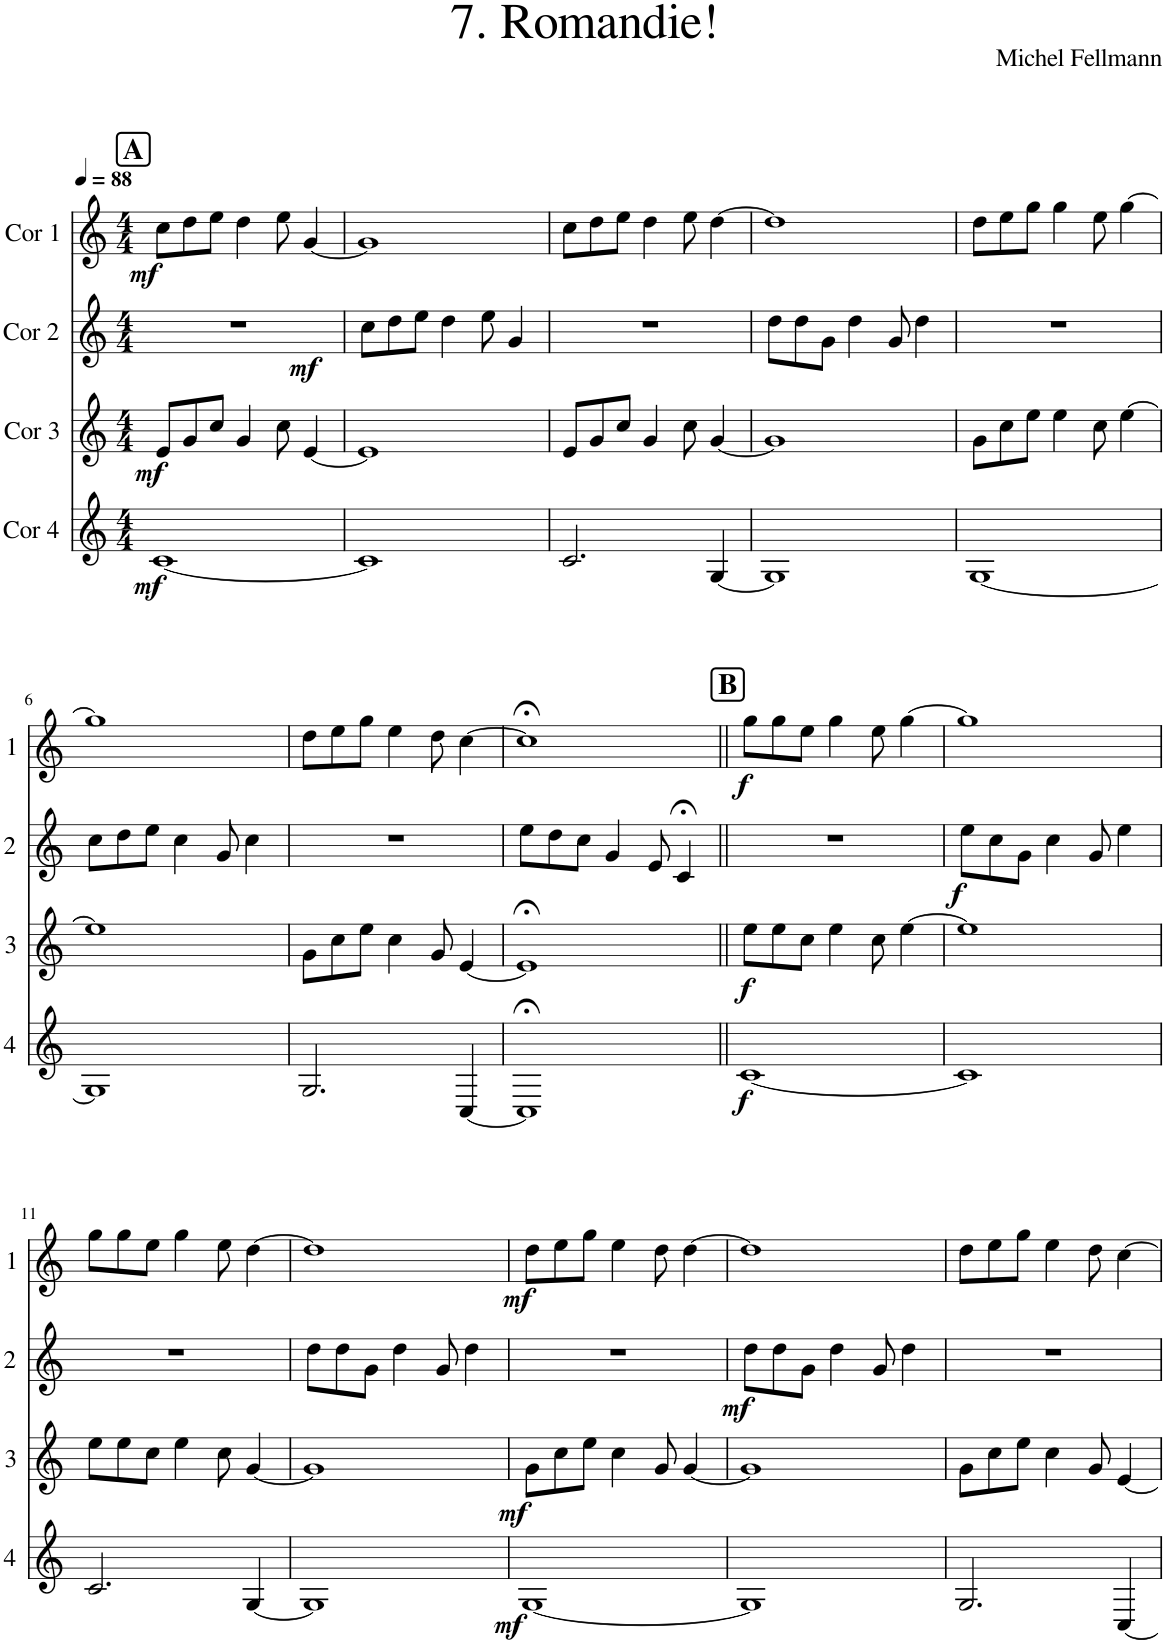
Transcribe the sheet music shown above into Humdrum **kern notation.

**kern	**dynam	**kern	**dynam	**kern	**dynam	**kern	**dynam
*part4	*part4	*part3	*part3	*part2	*part2	*part1	*part1
*staff4	*staff4	*staff3	*staff3	*staff2	*staff2	*staff1	*staff1
*I"Cor 4	*	*I"Cor 3	*	*I"Cor 2	*	*I"Cor 1	*
*clefG2	*	*clefG2	*	*clefG2	*	*clefG2	*
*Trd4c7	*	*Trd4c7	*	*Trd4c7	*	*Trd4c7	*
*k[]	*	*k[]	*	*k[]	*	*k[]	*
*M4/4	*	*M4/4	*	*M4/4	*	*M4/4	*
*MM88	*	*MM88	*	*MM88	*	*MM88	*
!!LO:REH:place=s1:a:B:cj:fs=14:t=A
=1	=1	=1	=1	=1	=1	=1	=1
!	!LO:DY:b	!	!LO:DY:b	!	!LO:DY:b	!	!LO:DY:b
[1c	mf	8e/L	mf	1r	mf	8cc\L	mf
.	.	8g/	.	.	.	8dd\	.
.	.	8cc/J	.	.	.	8ee\J	.
.	.	4g/	.	.	.	4dd\	.
.	.	8cc\	.	.	.	8ee\	.
.	.	[4e/	.	.	.	[4g/	.
=2	=2	=2	=2	=2	=2	=2	=2
1c]	.	1e]	.	8cc\L	.	1g]	.
.	.	.	.	8dd\	.	.	.
.	.	.	.	8ee\J	.	.	.
.	.	.	.	4dd\	.	.	.
.	.	.	.	8ee\	.	.	.
.	.	.	.	4g/	.	.	.
=3	=3	=3	=3	=3	=3	=3	=3
2.c/	.	8e/L	.	1r	.	8cc\L	.
.	.	8g/	.	.	.	8dd\	.
.	.	8cc/J	.	.	.	8ee\J	.
.	.	4g/	.	.	.	4dd\	.
.	.	8cc\	.	.	.	8ee\	.
[4G/	.	[4g/	.	.	.	[4dd\	.
=4	=4	=4	=4	=4	=4	=4	=4
1G]	.	1g]	.	8dd\L	.	1dd]	.
.	.	.	.	8dd\	.	.	.
.	.	.	.	8g\J	.	.	.
.	.	.	.	4dd\	.	.	.
.	.	.	.	8g/	.	.	.
.	.	.	.	4dd\	.	.	.
=5	=5	=5	=5	=5	=5	=5	=5
[1G	.	8g\L	.	1r	.	8dd\L	.
.	.	8cc\	.	.	.	8ee\	.
.	.	8ee\J	.	.	.	8gg\J	.
.	.	4ee\	.	.	.	4gg\	.
.	.	8cc\	.	.	.	8ee\	.
.	.	[4ee\	.	.	.	[4gg\	.
!!LO:LB:g=z
=6	=6	=6	=6	=6	=6	=6	=6
1G]	.	1ee]	.	8cc\L	.	1gg]	.
.	.	.	.	8dd\	.	.	.
.	.	.	.	8ee\J	.	.	.
.	.	.	.	4cc\	.	.	.
.	.	.	.	8g/	.	.	.
.	.	.	.	4cc\	.	.	.
=7	=7	=7	=7	=7	=7	=7	=7
2.G/	.	8g\L	.	1r	.	8dd\L	.
.	.	8cc\	.	.	.	8ee\	.
.	.	8ee\J	.	.	.	8gg\J	.
.	.	4cc\	.	.	.	4ee\	.
.	.	8g/	.	.	.	8dd\	.
[4C/	.	[4e/	.	.	.	[4cc\	.
=8	=8	=8	=8	=8	=8	=8	=8
1C;<]	.	1e;<]	.	8ee\L	.	1cc;<]	.
.	.	.	.	8dd\	.	.	.
.	.	.	.	8cc\J	.	.	.
.	.	.	.	4g/	.	.	.
.	.	.	.	8e/	.	.	.
.	.	.	.	4c;</	.	.	.
!!LO:REH:place=s1:a:B:cj:fs=14:t=B
=9||	=9||	=9||	=9||	=9||	=9||	=9||	=9||
!	!LO:DY:b	!	!LO:DY:b	!	!	!	!LO:DY:b
[1c	f	8ee\L	f	1r	.	8gg\L	f
.	.	8ee\	.	.	.	8gg\	.
.	.	8cc\J	.	.	.	8ee\J	.
.	.	4ee\	.	.	.	4gg\	.
.	.	8cc\	.	.	.	8ee\	.
.	.	[4ee\	.	.	.	[4gg\	.
=10	=10	=10	=10	=10	=10	=10	=10
!	!	!	!	!	!LO:DY:b	!	!
1c]	.	1ee]	.	8ee\L	f	1gg]	.
.	.	.	.	8cc\	.	.	.
.	.	.	.	8g\J	.	.	.
.	.	.	.	4cc\	.	.	.
.	.	.	.	8g/	.	.	.
.	.	.	.	4ee\	.	.	.
!!LO:LB:g=z
=11	=11	=11	=11	=11	=11	=11	=11
2.c/	.	8ee\L	.	1r	.	8gg\L	.
.	.	8ee\	.	.	.	8gg\	.
.	.	8cc\J	.	.	.	8ee\J	.
.	.	4ee\	.	.	.	4gg\	.
.	.	8cc\	.	.	.	8ee\	.
[4G/	.	[4g/	.	.	.	[4dd\	.
=12	=12	=12	=12	=12	=12	=12	=12
1G]	.	1g]	.	8dd\L	.	1dd]	.
.	.	.	.	8dd\	.	.	.
.	.	.	.	8g\J	.	.	.
.	.	.	.	4dd\	.	.	.
.	.	.	.	8g/	.	.	.
.	.	.	.	4dd\	.	.	.
=13	=13	=13	=13	=13	=13	=13	=13
!	!LO:DY:b	!	!LO:DY:b	!	!	!	!LO:DY:b
[1G	mf	8g\L	mf	1r	.	8dd\L	mf
.	.	8cc\	.	.	.	8ee\	.
.	.	8ee\J	.	.	.	8gg\J	.
.	.	4cc\	.	.	.	4ee\	.
.	.	8g/	.	.	.	8dd\	.
.	.	[4g/	.	.	.	[4dd\	.
=14	=14	=14	=14	=14	=14	=14	=14
!	!	!	!	!	!LO:DY:b	!	!
1G]	.	1g]	.	8dd\L	mf	1dd]	.
.	.	.	.	8dd\	.	.	.
.	.	.	.	8g\J	.	.	.
.	.	.	.	4dd\	.	.	.
.	.	.	.	8g/	.	.	.
.	.	.	.	4dd\	.	.	.
=15	=15	=15	=15	=15	=15	=15	=15
2.G/	.	8g\L	.	1r	.	8dd\L	.
.	.	8cc\	.	.	.	8ee\	.
.	.	8ee\J	.	.	.	8gg\J	.
.	.	4cc\	.	.	.	4ee\	.
.	.	8g/	.	.	.	8dd\	.
[4C/	.	[4e/	.	.	.	[4cc\	.
=	=	=	=	=	=	=	=
*-	*-	*-	*-	*-	*-	*-	*-
